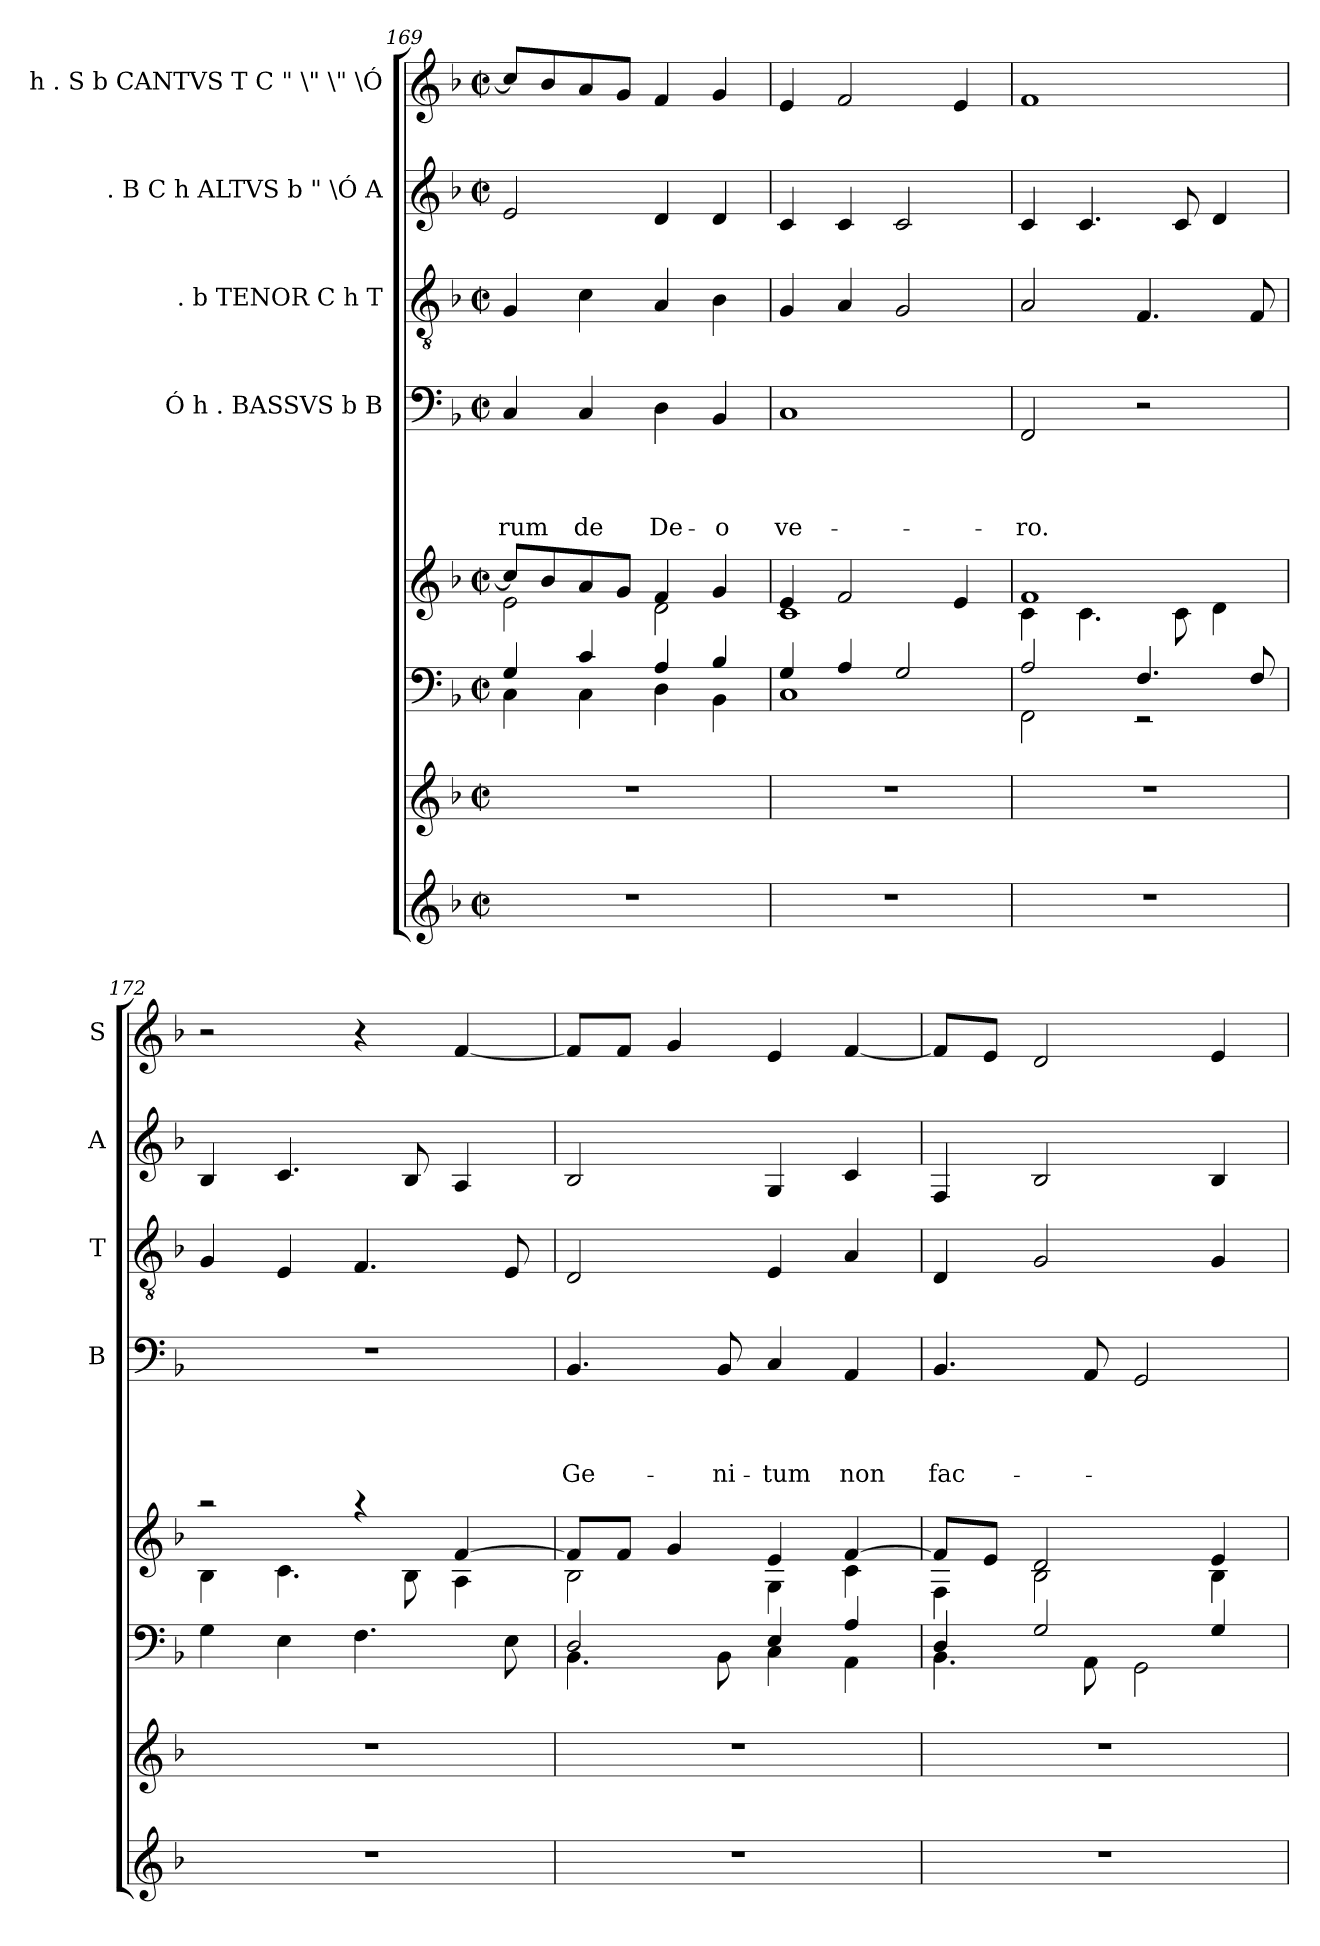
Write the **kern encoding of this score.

**kern	**kern	**kern	**kern	**kern	**text	**text	**text	**text	**kern	**kern	**kern
*part8	*part7	*part6	*part5	*part4	*part4	*part4	*part4	*part4	*part3	*part2	*part1
*staff8	*staff7	*staff6	*staff5	*staff4	*staff4	*staff4	*staff4	*staff4	*staff3	*staff2	*staff1
*	*	*	*	*I"Ó h . BASSVS b B	*	*	*	*	*I". b TENOR C h T	*I". B C h ALTVS b " \Ó A	*I"h . S b CANTVS T C " \" \" \Ó
*	*	*	*	*I'B	*	*	*	*	*I'T	*I'A	*I'S
!!LO:PB:g=z
*clefG2	*clefG2	*clefF4	*clefG2	*clefF4	*	*	*	*	*clefGv2	*clefG2	*clefG2
*k[b-]	*k[b-]	*k[b-]	*k[b-]	*k[b-]	*	*	*	*	*k[b-]	*k[b-]	*k[b-]
*F:	*F:	*F:	*F:	*F:	*	*	*	*	*F:	*F:	*F:
*M2/2	*M2/2	*M2/2	*M2/2	*M2/2	*	*	*	*	*M2/2	*M2/2	*M2/2
*met(c|)	*met(c|)	*met(c|)	*met(c|)	*met(c|)	*	*	*	*	*met(c|)	*met(c|)	*met(c|)
=169	=169	=169	=169	=169	=169	=169	=169	=169	=169	=169	=169
*	*	*^	*^	*	*	*	*	*	*	*	*
!	!	!	!	!	!	!	!	!	!	!LO:LY:b	!	!	!
1r	1r	4G/	4C\	8cc/L]	2e\	4C/	.	.	.	-rum	4G/	2e/	8cc/L]
.	.	.	.	8b-/	.	.	.	.	.	.	.	.	8b-/
!	!	!	!	!	!	!	!	!	!	!LO:LY:b	!	!	!
.	.	4c/	4C\	8a/	.	4C/	.	.	.	de	4c\	.	8a/
.	.	.	.	8g/J	.	.	.	.	.	.	.	.	8g/J
!	!	!	!	!	!	!	!	!	!	!LO:LY:b	!	!	!
.	.	4A/	4D\	4f/	2d\	4D\	.	.	.	De-	4A/	4d/	4f/
!	!	!	!	!	!	!	!	!	!	!LO:LY:b	!	!	!
.	.	4B-/	4BB-\	4g/	.	4BB-/	.	.	.	-o	4B-\	4d/	4g/
=170	=170	=170	=170	=170	=170	=170	=170	=170	=170	=170	=170	=170	=170
!	!	!	!	!	!	!	!	!	!	!LO:LY:b	!	!	!
1r	1r	4G/	1C	4e/	1c	1C	.	.	.	ve-	4G/	4c/	4e/
.	.	4A/	.	2f/	.	.	.	.	.	.	4A/	4c/	2f/
.	.	2G/	.	.	.	.	.	.	.	.	2G/	2c/	.
.	.	.	.	4e/	.	.	.	.	.	.	.	.	4e/
=171	=171	=171	=171	=171	=171	=171	=171	=171	=171	=171	=171	=171	=171
!	!	!	!	!	!	!	!	!	!	!LO:LY:b	!	!	!
1r	1r	2A/	2FF\	1f	4c\	2FF/	.	.	.	-ro.	2A/	4c/	1f
.	.	.	.	.	4.c\	.	.	.	.	.	.	4.c/	.
.	.	4.F/	2rEE	.	.	2r	.	.	.	.	4.F/	.	.
.	.	.	.	.	8c\	.	.	.	.	.	.	8c/	.
.	.	.	.	.	4d\	.	.	.	.	.	.	4d/	.
.	.	8F/	.	.	.	.	.	.	.	.	8F/	.	.
*	*	*v	*v	*	*	*	*	*	*	*	*	*	*
=172	=172	=172	=172	=172	=172	=172	=172	=172	=172	=172	=172	=172
1r	1r	4G\	2raa	4B-\	1r	.	.	.	.	4G/	4B-/	2r
.	.	4E\	.	4.c\	.	.	.	.	.	4E/	4.c/	.
.	.	4.F\	4raa	.	.	.	.	.	.	4.F/	.	4r
.	.	.	.	8B-\	.	.	.	.	.	.	8B-/	.
.	.	.	[>4f/	4A\	.	.	.	.	.	.	4A/	[<4f/
.	.	8E\	.	.	.	.	.	.	.	8E/	.	.
=173	=173	=173	=173	=173	=173	=173	=173	=173	=173	=173	=173	=173
*	*	*^	*	*	*	*	*	*	*	*	*	*
!	!	!	!	!	!	!	!	!	!	!LO:LY:b	!	!	!
1r	1r	2D/	4.BB-\	8f/L]	2B-\	4.BB-/	.	.	.	Ge-	2D/	2B-/	8f/L]
.	.	.	.	8f/J	.	.	.	.	.	.	.	.	8f/J
.	.	.	.	4g/	.	.	.	.	.	.	.	.	4g/
!	!	!	!	!	!	!	!	!	!	!LO:LY:b	!	!	!
.	.	.	8BB-\	.	.	8BB-/	.	.	.	-ni-	.	.	.
!	!	!	!	!	!	!	!	!	!	!LO:LY:b	!	!	!
.	.	4E/	4C\	4e/	4G\	4C/	.	.	.	-tum	4E/	4G/	4e/
!	!	!	!	!	!	!	!	!	!	!LO:LY:b	!	!	!
.	.	4A/	4AA\	[<4f/	4c\	4AA/	.	.	.	non	4A/	4c/	[<4f/
!!LO:LB:g=z
=174	=174	=174	=174	=174	=174	=174	=174	=174	=174	=174	=174	=174	=174
!	!	!	!	!	!	!	!	!	!	!LO:LY:b	!	!	!
1r	1r	4D/	4.BB-\	8f/L]	4F\	4.BB-/	.	.	.	fac-	4D/	4F/	8f/L]
.	.	.	.	8e/J	.	.	.	.	.	.	.	.	8e/J
.	.	2G/	.	2d/	2B-\	.	.	.	.	.	2G/	2B-/	2d/
.	.	.	8AA\	.	.	8AA/	.	.	.	.	.	.	.
.	.	.	2GG\	.	.	2GG/	.	.	.	.	.	.	.
.	.	4G/	.	4e/	4B-\	.	.	.	.	.	4G/	4B-/	4e/
*	*	*v	*v	*	*	*	*	*	*	*	*	*	*
*	*	*	*v	*v	*	*	*	*	*	*	*	*
=	=	=	=	=	=	=	=	=	=	=	=
*-	*-	*-	*-	*-	*-	*-	*-	*-	*-	*-	*-
